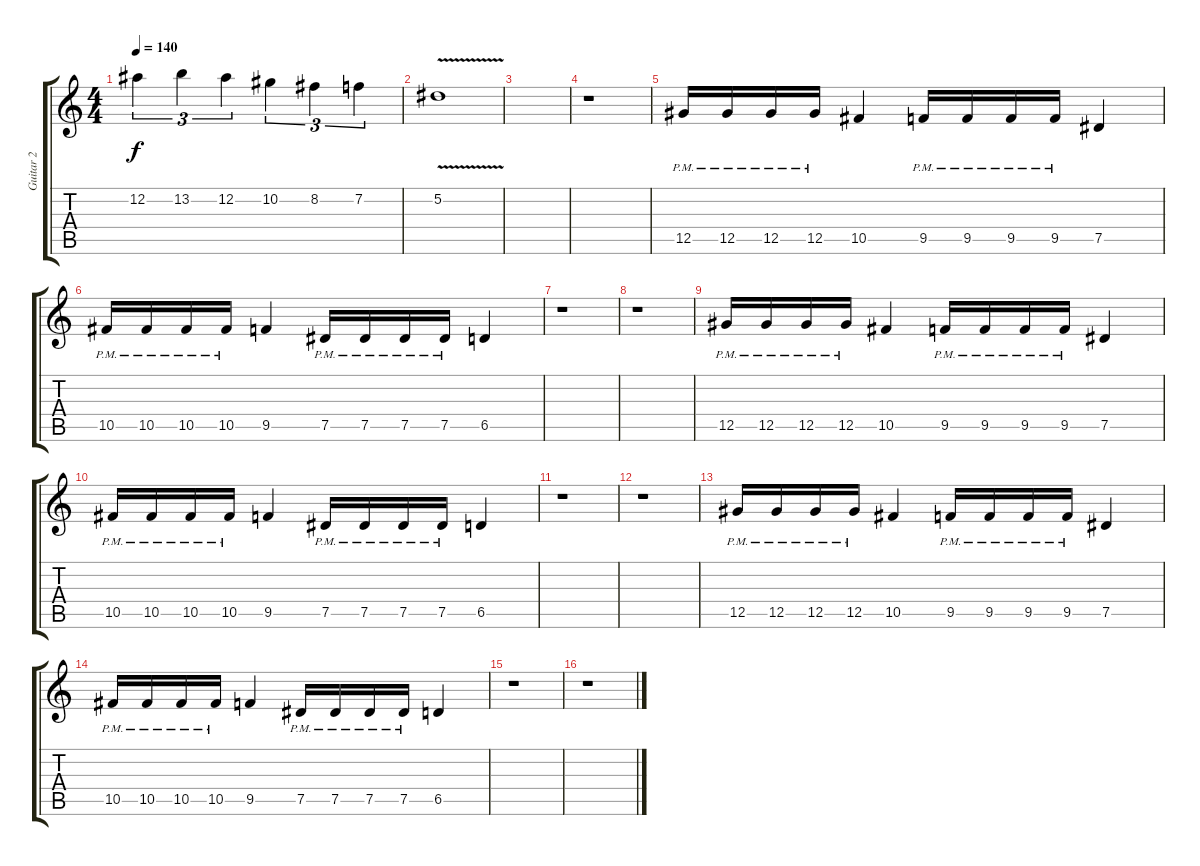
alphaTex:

\track ("Guitar 2" "Guitar 2") {instrument distortionguitar}
\staff {score tabs}
\tuning (Eb4 Bb3 Gb3 Db3 Ab2 Eb2) {hide}
\ts (4 4)
\tempo 140
\clef g2
\ks c
12.2.4{tu (3 2) dy f} 13.2.4{tu (3 2)} 12.2.4{tu (3 2)} 10.2.4{tu (3 2)} 8.2.4{tu (3 2)} 7.2.4{tu (3 2)} |
5.2{v}.1 |
|
r.1 |
12.5{pm}.16 12.5{pm}.16 12.5{pm}.16 12.5{pm}.16 10.5.4 9.5{pm}.16 9.5{pm}.16 9.5{pm}.16 9.5{pm}.16 7.5.4 |
10.5{pm}.16 10.5{pm}.16 10.5{pm}.16 10.5{pm}.16 9.5.4 7.5{pm}.16 7.5{pm}.16 7.5{pm}.16 7.5{pm}.16 6.5.4 |
r.1 |
r.1 |
12.5{pm}.16 12.5{pm}.16 12.5{pm}.16 12.5{pm}.16 10.5.4 9.5{pm}.16 9.5{pm}.16 9.5{pm}.16 9.5{pm}.16 7.5.4 |
10.5{pm}.16 10.5{pm}.16 10.5{pm}.16 10.5{pm}.16 9.5.4 7.5{pm}.16 7.5{pm}.16 7.5{pm}.16 7.5{pm}.16 6.5.4 |
r.1 |
r.1 |
12.5{pm}.16 12.5{pm}.16 12.5{pm}.16 12.5{pm}.16 10.5.4 9.5{pm}.16 9.5{pm}.16 9.5{pm}.16 9.5{pm}.16 7.5.4 |
10.5{pm}.16 10.5{pm}.16 10.5{pm}.16 10.5{pm}.16 9.5.4 7.5{pm}.16 7.5{pm}.16 7.5{pm}.16 7.5{pm}.16 6.5.4 |
r.1 |
r.1
